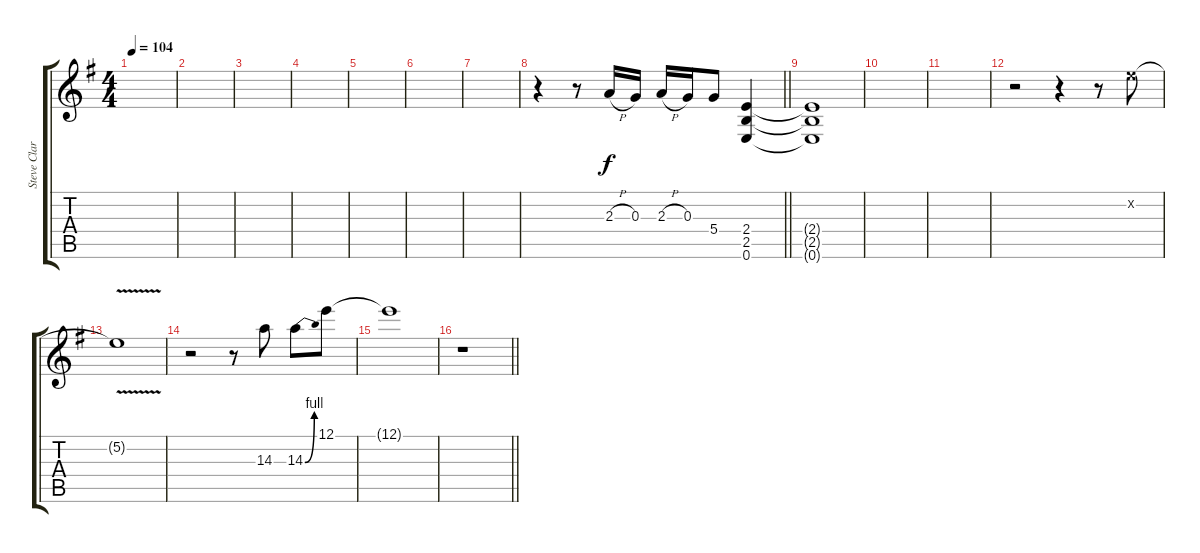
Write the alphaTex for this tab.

\track ("Steve Clark" "Steve Clar") {instrument distortionguitar}
\staff {score tabs}
\tuning (E4 B3 G3 D3 A2 E2) {hide}
\ts (4 4)
\tempo 104
\clef g2
\ks eminor
|
|
|
|
|
|
|
\barLineRight lightlight
r.4 r.8 2.3{h}.16 0.3.16 2.3{h}.16 0.3.16 5.4.8 (2.4 2.5 0.6).4 |
(2.4{t} 2.5{t} 0.6{t}).1 |
|
|
r.2 r.4 r.8 5.2{x}.8 |
5.2{v t}.1 |
r.2 r.8 14.3.8 14.3{be (bend 0 0 60 4)}.8 12.1.8 |
12.1{t}.1 |
\barLineRight lightlight
r.1
